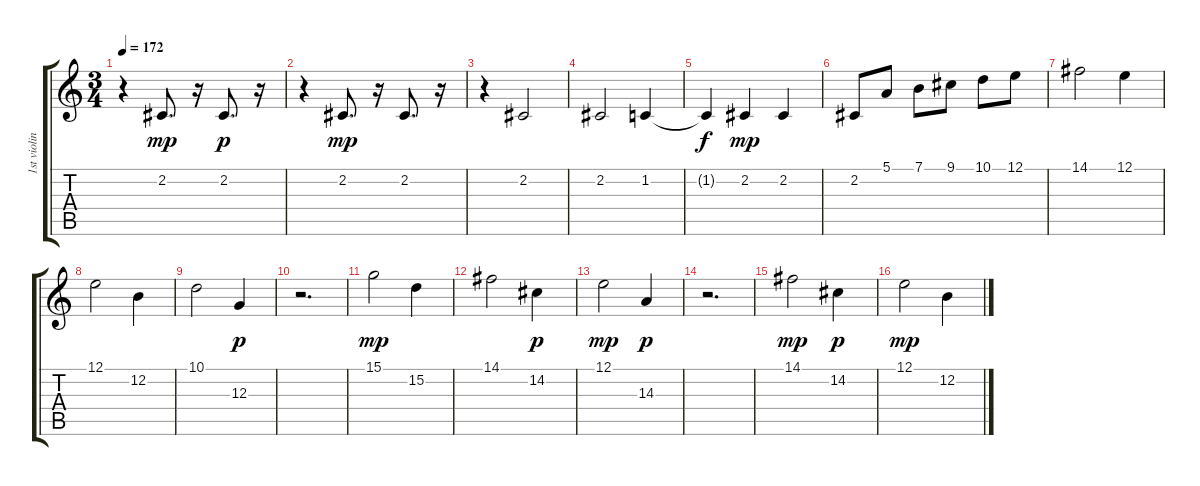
\track ("1st violins" "1st violin") {instrument stringensemble1}
\staff {score tabs}
\tuning (E4 B3 G3 D3 A2 E2) {hide}
\ts (3 4)
\tempo 172
\clef g2
\ks c
r.4{dy p} 2.2.8{d dy mp} r.16 2.2.8{d dy p} r.16 |
r.4 2.2.8{d dy mp} r.16 2.2.8{d} r.16 |
r.4 2.2.2 |
2.2.2 1.2.4 |
1.2{t}.4{dy f} 2.2.4{dy mp} 2.2.4 |
2.2.8 5.1.8 7.1.8 9.1.8 10.1.8 12.1.8 |
14.1.2 12.1.4 |
12.1.2 12.2.4 |
10.1.2 12.3.4{dy p} |
r.2{d} |
15.1.2{dy mp} 15.2.4 |
14.1.2 14.2.4{dy p} |
12.1.2{dy mp} 14.3.4{dy p} |
r.2{d} |
14.1.2{dy mp} 14.2.4{dy p} |
12.1.2{dy mp} 12.2.4
